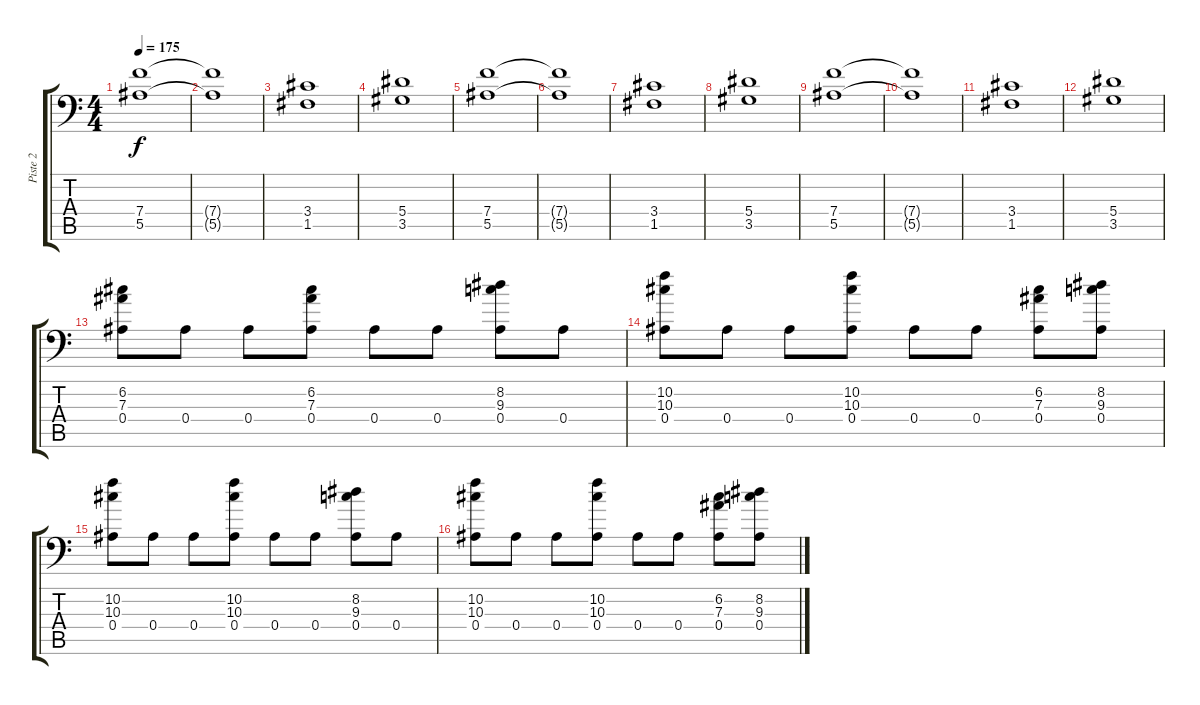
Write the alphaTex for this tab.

\track ("Piste 2" "Piste 2") {instrument distortionguitar}
\staff {score tabs}
\tuning (C4 G3 Eb3 Bb2 F2 Bb1) {hide}
\ts (4 4)
\tempo 175
\clef f4
\ks c
(7.4 5.5).1{dy f} |
(7.4{t} 5.5{t}).1 |
(3.4 1.5).1 |
(5.4 3.5).1 |
(7.4 5.5).1 |
(7.4{t} 5.5{t}).1 |
(3.4 1.5).1 |
(5.4 3.5).1 |
(7.4 5.5).1 |
(7.4{t} 5.5{t}).1 |
(3.4 1.5).1 |
(5.4 3.5).1 |
(6.2 7.3 0.4).8 0.4.8 0.4.8 (6.2 7.3 0.4).8 0.4.8 0.4.8 (8.2 9.3 0.4).8 0.4.8 |
(10.2 10.3 0.4).8 0.4.8 0.4.8 (10.2 10.3 0.4).8 0.4.8 0.4.8 (6.2 7.3 0.4).8 (8.2 9.3 0.4).8 |
(10.2 10.3 0.4).8 0.4.8 0.4.8 (10.2 10.3 0.4).8 0.4.8 0.4.8 (8.2 9.3 0.4).8 0.4.8 |
(10.2 10.3 0.4).8 0.4.8 0.4.8 (10.2 10.3 0.4).8 0.4.8 0.4.8 (6.2 7.3 0.4).8 (8.2 9.3 0.4).8
